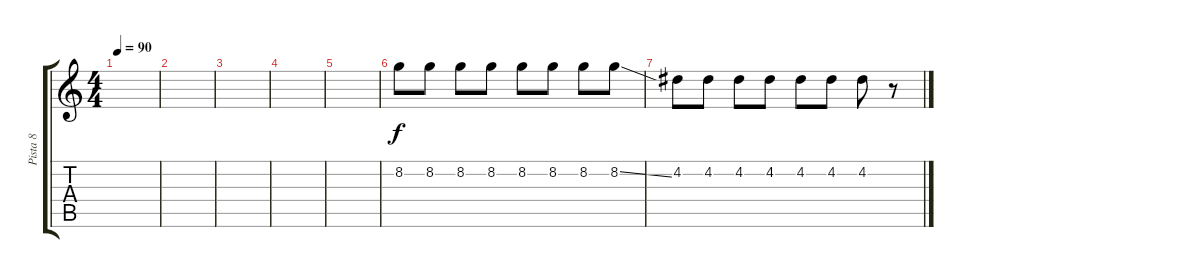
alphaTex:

\track ("Pista 8" "Pista 8") {instrument distortionguitar}
\staff {score tabs}
\tuning (E4 B3 G3 D3 A2 E2) {hide}
\ts (4 4)
\tempo 90
\clef g2
\ks c
|
|
|
|
|
8.2.8 8.2.8 8.2.8 8.2.8 8.2.8 8.2.8 8.2.8 8.2{ss}.8 |
4.2.8 4.2.8 4.2.8 4.2.8 4.2.8 4.2.8 4.2.8 r.8
